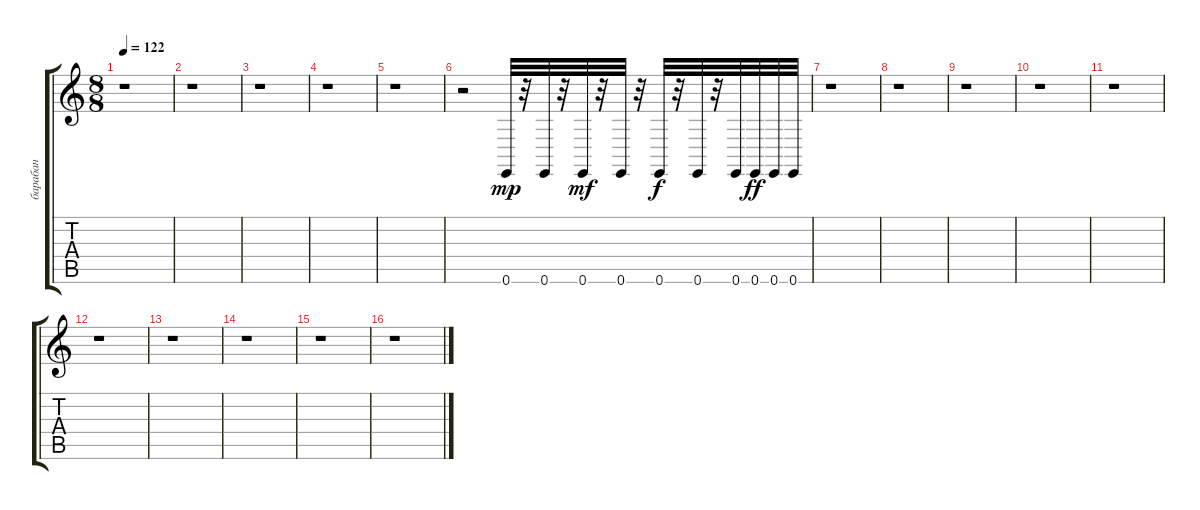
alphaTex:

\track ("барабан" "барабан") {instrument acousticgrandpiano}
\staff {score tabs}
\tuning (E4 B3 G3 D3 A2 E2) {hide}
\ts (8 8)
\tempo 122
\clef g2
\ks c
r.1{dy ff} |
r.1 |
r.1 |
r.1 |
r.1 |
r.2 0.6.32{dy mp} r.32 0.6.32 r.32 0.6.32{dy mf} r.32 0.6.32 r.32 0.6.32{dy f} r.32 0.6.32 r.32 0.6.32 0.6.32{dy ff} 0.6.32 0.6.32 |
r.1 |
r.1 |
r.1 |
r.1 |
r.1 |
r.1 |
r.1 |
r.1 |
r.1 |
r.1
